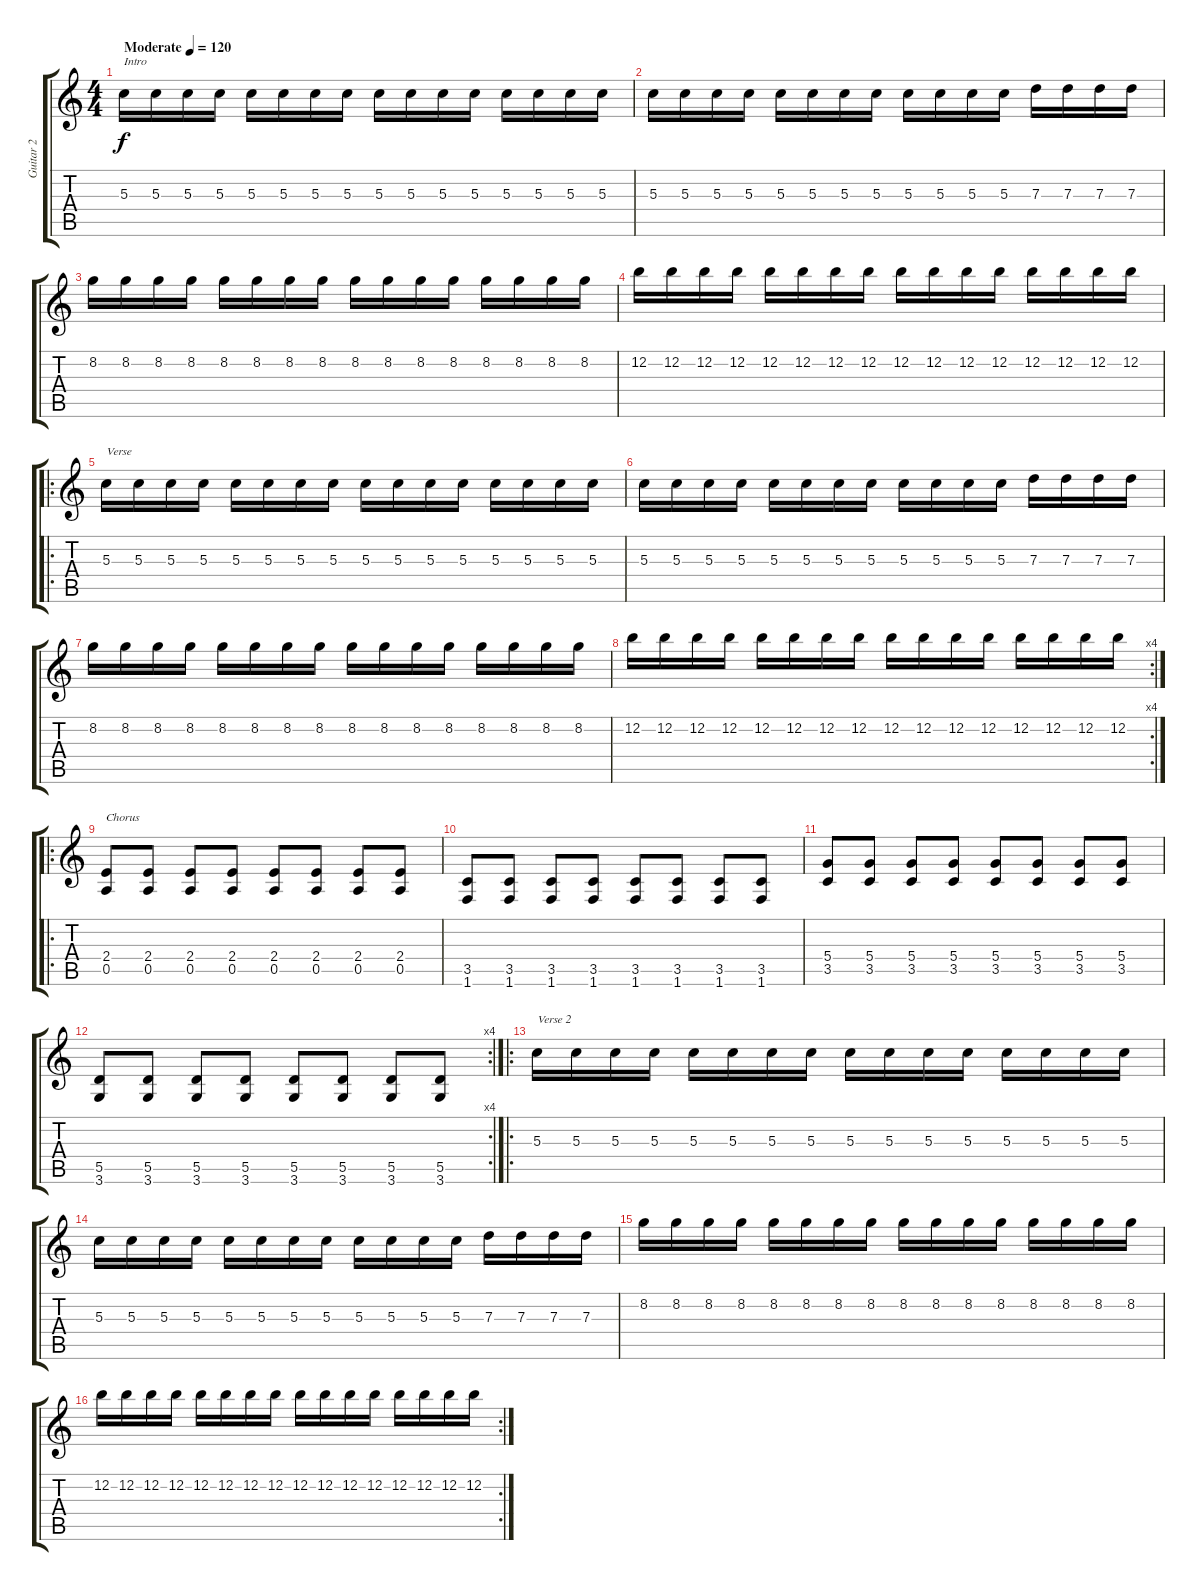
\track ("Guitar 2" "Guitar 2") {instrument acousticguitarsteel}
\staff {score tabs}
\tuning (E4 B3 G3 D3 A2 E2) {hide}
\ts (4 4)
\tempo (120 "Moderate")
\clef g2
\ks c
5.3.16{txt "Intro" dy f instrument acousticguitarsteel} 5.3.16 5.3.16 5.3.16 5.3.16 5.3.16 5.3.16 5.3.16 5.3.16 5.3.16 5.3.16 5.3.16 5.3.16 5.3.16 5.3.16 5.3.16 |
5.3.16 5.3.16 5.3.16 5.3.16 5.3.16 5.3.16 5.3.16 5.3.16 5.3.16 5.3.16 5.3.16 5.3.16 7.3.16 7.3.16 7.3.16 7.3.16 |
8.2.16 8.2.16 8.2.16 8.2.16 8.2.16 8.2.16 8.2.16 8.2.16 8.2.16 8.2.16 8.2.16 8.2.16 8.2.16 8.2.16 8.2.16 8.2.16 |
12.2.16 12.2.16 12.2.16 12.2.16 12.2.16 12.2.16 12.2.16 12.2.16 12.2.16 12.2.16 12.2.16 12.2.16 12.2.16 12.2.16 12.2.16 12.2.16 |
\ro
5.3.16{txt "Verse"} 5.3.16 5.3.16 5.3.16 5.3.16 5.3.16 5.3.16 5.3.16 5.3.16 5.3.16 5.3.16 5.3.16 5.3.16 5.3.16 5.3.16 5.3.16 |
5.3.16 5.3.16 5.3.16 5.3.16 5.3.16 5.3.16 5.3.16 5.3.16 5.3.16 5.3.16 5.3.16 5.3.16 7.3.16 7.3.16 7.3.16 7.3.16 |
8.2.16 8.2.16 8.2.16 8.2.16 8.2.16 8.2.16 8.2.16 8.2.16 8.2.16 8.2.16 8.2.16 8.2.16 8.2.16 8.2.16 8.2.16 8.2.16 |
\rc 4
12.2.16 12.2.16 12.2.16 12.2.16 12.2.16 12.2.16 12.2.16 12.2.16 12.2.16 12.2.16 12.2.16 12.2.16 12.2.16 12.2.16 12.2.16 12.2.16 |
\ro
(2.4 0.5).8{txt "Chorus"} (2.4 0.5).8 (2.4 0.5).8 (2.4 0.5).8 (2.4 0.5).8 (2.4 0.5).8 (2.4 0.5).8 (2.4 0.5).8 |
(3.5 1.6).8 (3.5 1.6).8 (3.5 1.6).8 (3.5 1.6).8 (3.5 1.6).8 (3.5 1.6).8 (3.5 1.6).8 (3.5 1.6).8 |
(5.4 3.5).8 (5.4 3.5).8 (5.4 3.5).8 (5.4 3.5).8 (5.4 3.5).8 (5.4 3.5).8 (5.4 3.5).8 (5.4 3.5).8 |
\rc 4
(5.5 3.6).8 (5.5 3.6).8 (5.5 3.6).8 (5.5 3.6).8 (5.5 3.6).8 (5.5 3.6).8 (5.5 3.6).8 (5.5 3.6).8 |
\ro
5.3.16{txt "Verse 2"} 5.3.16 5.3.16 5.3.16 5.3.16 5.3.16 5.3.16 5.3.16 5.3.16 5.3.16 5.3.16 5.3.16 5.3.16 5.3.16 5.3.16 5.3.16 |
5.3.16 5.3.16 5.3.16 5.3.16 5.3.16 5.3.16 5.3.16 5.3.16 5.3.16 5.3.16 5.3.16 5.3.16 7.3.16 7.3.16 7.3.16 7.3.16 |
8.2.16 8.2.16 8.2.16 8.2.16 8.2.16 8.2.16 8.2.16 8.2.16 8.2.16 8.2.16 8.2.16 8.2.16 8.2.16 8.2.16 8.2.16 8.2.16 |
\rc 2
12.2.16 12.2.16 12.2.16 12.2.16 12.2.16 12.2.16 12.2.16 12.2.16 12.2.16 12.2.16 12.2.16 12.2.16 12.2.16 12.2.16 12.2.16 12.2.16
